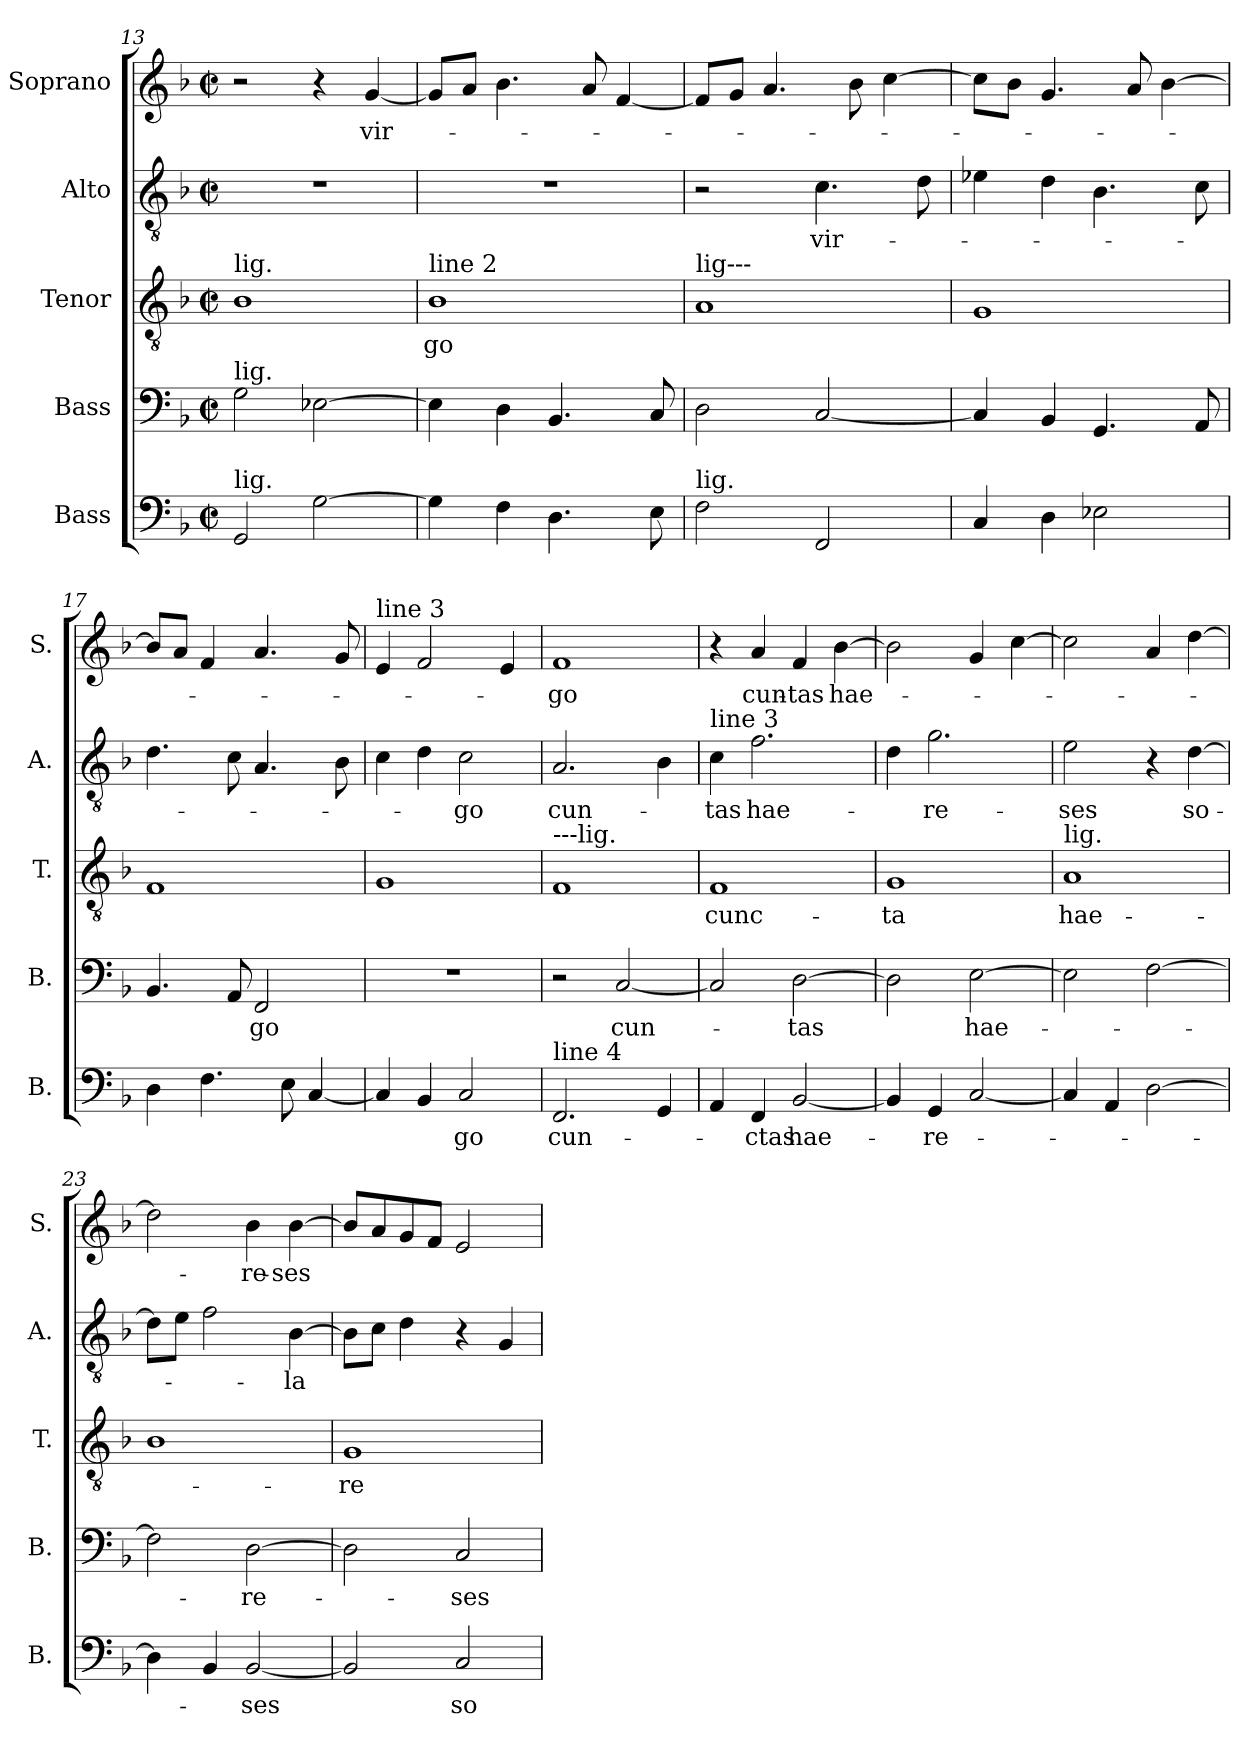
**kern	**text	**kern	**text	**kern	**text	**kern	**text	**kern	**text
*part5	*part5	*part4	*part4	*part3	*part3	*part2	*part2	*part1	*part1
*staff5	*staff5	*staff4	*staff4	*staff3	*staff3	*staff2	*staff2	*staff1	*staff1
*I"Bass	*	*I"Bass	*	*I"Tenor	*	*I"Alto	*	*I"Soprano	*
*I'B.	*	*I'B.	*	*I'T.	*	*I'A.	*	*I'S.	*
!!LO:LB:g=z
*clefF4	*	*clefF4	*	*clefGv2	*	*clefGv2	*	*clefG2	*
*k[b-]	*	*k[b-]	*	*k[b-]	*	*k[b-]	*	*k[b-]	*
*M2/2	*	*M2/2	*	*M2/2	*	*M2/2	*	*M2/2	*
*met(c|)	*	*met(c|)	*	*met(c|)	*	*met(c|)	*	*met(c|)	*
=13	=13	=13	=13	=13	=13	=13	=13	=13	=13
!	!	!	!	!LO:TX:a:t=lig.	!	!	!	!	!
!	!	!LO:TX:a:t=lig.	!	!	!	!	!	!	!
!LO:TX:a:t=lig.	!	!	!	!	!	!	!	!	!
2GG/	.	2G\	.	1B-	.	1r	.	2r	.
[2G\	.	[2E-X\	.	.	.	.	.	4r	.
!	!	!	!	!	!	!	!	!	!LO:LY:b
.	.	.	.	.	.	.	.	[4g/	vir-
!!LO:PB:g=z
=14	=14	=14	=14	=14	=14	=14	=14	=14	=14
!	!	!	!	!LO:TX:a:t=line 2	!	!	!	!	!
!	!	!	!	!	!LO:LY:b	!	!	!	!
4G\]	.	4E-\]	.	1B-	-go	1r	.	8gL]	.
.	.	.	.	.	.	.	.	8aJ	.
4F\	.	4D\	.	.	.	.	.	4.b-\	.
4.D\	.	4.BB-/	.	.	.	.	.	.	.
.	.	.	.	.	.	.	.	8a/	.
.	.	.	.	.	.	.	.	[4f/	.
8E\	.	8C/	.	.	.	.	.	.	.
=15	=15	=15	=15	=15	=15	=15	=15	=15	=15
!	!	!	!	!LO:TX:a:t=lig---	!	!	!	!	!
!LO:TX:a:t=lig.	!	!	!	!	!	!	!	!	!
2F\	.	2D\	.	1A	.	2r	.	8fL]	.
.	.	.	.	.	.	.	.	8gJ	.
.	.	.	.	.	.	.	.	4.a/	.
!	!	!	!	!	!	!	!LO:LY:b	!	!
2FF/	.	[2C/	.	.	.	4.c\	vir-	.	.
.	.	.	.	.	.	.	.	8b-\	.
.	.	.	.	.	.	.	.	[4cc\	.
.	.	.	.	.	.	8d\	.	.	.
=16	=16	=16	=16	=16	=16	=16	=16	=16	=16
4C/	.	4C/]	.	1G	.	4e-X\	.	8ccL]	.
.	.	.	.	.	.	.	.	8b-J	.
4D\	.	4BB-/	.	.	.	4d\	.	4.g/	.
2E-X\	.	4.GG/	.	.	.	4.B-\	.	.	.
.	.	.	.	.	.	.	.	8a/	.
.	.	.	.	.	.	.	.	[4b-\	.
.	.	8AA/	.	.	.	8c\	.	.	.
=17	=17	=17	=17	=17	=17	=17	=17	=17	=17
4D\	.	4.BB-/	.	1F	.	4.d\	.	8b-L]	.
.	.	.	.	.	.	.	.	8aJ	.
4.F\	.	.	.	.	.	.	.	4f/	.
.	.	8AA/	.	.	.	8c\	.	.	.
!	!	!	!LO:LY:b	!	!	!	!	!	!
.	.	2FF/	go	.	.	4.A/	.	4.a/	.
8E\	.	.	.	.	.	.	.	.	.
[4C/	.	.	.	.	.	.	.	.	.
.	.	.	.	.	.	8B-\	.	8g/	.
=18	=18	=18	=18	=18	=18	=18	=18	=18	=18
!	!	!	!	!	!	!	!	!LO:TX:a:t=line 3	!
4C/]	.	1r	.	1G	.	4c\	.	4e/	.
4BB-/	.	.	.	.	.	4d\	.	2f/	.
!	!LO:LY:b	!	!	!	!	!	!LO:LY:b	!	!
2C/	go	.	.	.	.	2c\	go	.	.
.	.	.	.	.	.	.	.	4e/	.
!!LO:LB:g=z
=19	=19	=19	=19	=19	=19	=19	=19	=19	=19
!	!	!	!	!LO:TX:a:t=---lig.	!	!	!	!	!
!LO:TX:a:t=line 4	!	!	!	!	!	!	!	!	!
!	!LO:LY:b	!	!	!	!	!	!LO:LY:b	!	!LO:LY:b
2.FF/	cun-	2r	.	1F	.	2.A/	cun-	1f	go
!	!	!	!LO:LY:b	!	!	!	!	!	!
.	.	[2C/	cun-	.	.	.	.	.	.
4GG/	.	.	.	.	.	4B-\	.	.	.
!!LO:PB:g=z
=20	=20	=20	=20	=20	=20	=20	=20	=20	=20
!	!	!	!	!	!	!LO:TX:a:t=line 3	!	!	!
!	!	!	!	!	!LO:LY:b	!	!LO:LY:b	!	!
4AA/	.	2C/]	.	1F	cunc-	4c\	-tas	4r	.
!	!LO:LY:b	!	!	!	!	!	!LO:LY:b	!	!LO:LY:b
4FF/	-ctas	.	.	.	.	2.f\	hae-	4a/	cun-
!	!LO:LY:b	!	!LO:LY:b	!	!	!	!	!	!LO:LY:b
[2BB-/	hae-	[2D\	-tas	.	.	.	.	4f/	-tas
!	!	!	!	!	!	!	!	!	!LO:LY:b
.	.	.	.	.	.	.	.	[4b-\	hae-
=21	=21	=21	=21	=21	=21	=21	=21	=21	=21
!	!	!	!	!	!LO:LY:b	!	!	!	!
4BB-/]	.	2D\]	.	1G	-ta	4d\	.	2b-\]	.
!	!LO:LY:b	!	!	!	!	!	!LO:LY:b	!	!
4GG/	re-	.	.	.	.	2.g\	re-	.	.
!	!	!	!LO:LY:b	!	!	!	!	!	!
[2C/	.	[2E\	hae-	.	.	.	.	4g/	.
.	.	.	.	.	.	.	.	[4cc\	.
=22	=22	=22	=22	=22	=22	=22	=22	=22	=22
!	!	!	!	!LO:TX:a:t=lig.	!	!	!	!	!
!	!	!	!	!	!LO:LY:b	!	!LO:LY:b	!	!
4C/]	.	2E\]	.	1A	hae-	2e\	-ses	2cc\]	.
4AA/	.	.	.	.	.	.	.	.	.
[2D\	.	[2F\	.	.	.	4r	.	4a/	.
!	!	!	!	!	!	!	!LO:LY:b	!	!
.	.	.	.	.	.	[4d\	so-	[4dd\	.
=23	=23	=23	=23	=23	=23	=23	=23	=23	=23
4D\]	.	2F\]	.	1B-	.	8dL]	.	2dd\]	.
.	.	.	.	.	.	8eJ	.	.	.
4BB-/	.	.	.	.	.	2f\	.	.	.
!	!LO:LY:b	!	!LO:LY:b	!	!	!	!	!	!LO:LY:b
[2BB-/	-ses	[2D\	-re-	.	.	.	.	4b-\	-re-
!	!	!	!	!	!	!	!LO:LY:b	!	!LO:LY:b
.	.	.	.	.	.	[4B-\	-la	[4b-\	-ses
=24	=24	=24	=24	=24	=24	=24	=24	=24	=24
!	!	!	!	!	!LO:LY:b	!	!	!	!
2BB-/]	.	2D\]	.	1G	-re	8B-L]	.	8b-L]	.
.	.	.	.	.	.	8cJ	.	8a	.
.	.	.	.	.	.	4d\	.	8g	.
.	.	.	.	.	.	.	.	8fJ	.
!	!LO:LY:b	!	!LO:LY:b	!	!	!	!	!	!
2C/	so-	2C/	-ses	.	.	4r	.	2e/	.
.	.	.	.	.	.	4G/	.	.	.
=	=	=	=	=	=	=	=	=	=
*-	*-	*-	*-	*-	*-	*-	*-	*-	*-
